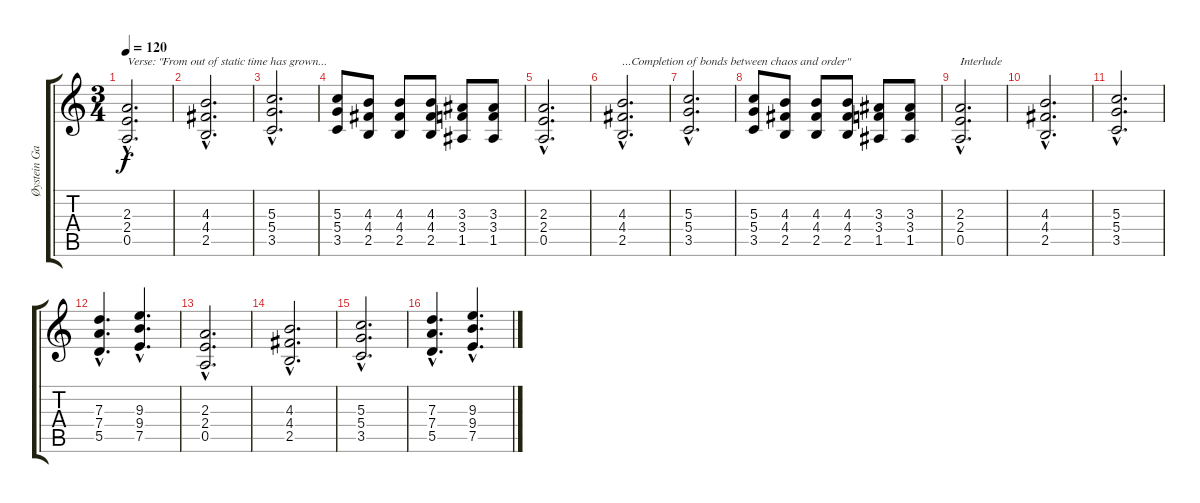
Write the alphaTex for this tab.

\track ("Øystein Garnes Brum" "Øystein Ga") {instrument distortionguitar}
\staff {score tabs}
\tuning (E4 B3 G3 D3 A2 E2) {hide}
\ts (3 4)
\tempo 120
\clef g2
\ks c
(2.3{hac} 2.4{hac} 0.5{hac}).2{d txt "Verse: \"From out of static time has grown..." dy f} |
(4.3{hac} 4.4{hac} 2.5{hac}).2{d} |
(5.3{hac} 5.4{hac} 3.5{hac}).2{d} |
(5.3 5.4 3.5).8 (4.3 4.4 2.5).8 (4.3 4.4 2.5).8 (4.3 4.4 2.5).8 (3.3 3.4 1.5).8 (3.3 3.4 1.5).8 |
(2.3{hac} 2.4{hac} 0.5{hac}).2{d} |
(4.3{hac} 4.4{hac} 2.5{hac}).2{d txt "...Completion of bonds between chaos and order\" "} |
(5.3{hac} 5.4{hac} 3.5{hac}).2{d} |
(5.3 5.4 3.5).8 (4.3 4.4 2.5).8 (4.3 4.4 2.5).8 (4.3 4.4 2.5).8 (3.3 3.4 1.5).8 (3.3 3.4 1.5).8 |
(2.3{hac} 2.4{hac} 0.5{hac}).2{d txt "Interlude"} |
(4.3{hac} 4.4{hac} 2.5{hac}).2{d} |
(5.3{hac} 5.4{hac} 3.5{hac}).2{d} |
(7.3{hac} 7.4{hac} 5.5{hac}).4{d} (9.3{hac} 9.4{hac} 7.5{hac}).4{d} |
(2.3{hac} 2.4{hac} 0.5{hac}).2{d} |
(4.3{hac} 4.4{hac} 2.5{hac}).2{d} |
(5.3{hac} 5.4{hac} 3.5{hac}).2{d} |
(7.3{hac} 7.4{hac} 5.5{hac}).4{d} (9.3{hac} 9.4{hac} 7.5{hac}).4{d}
